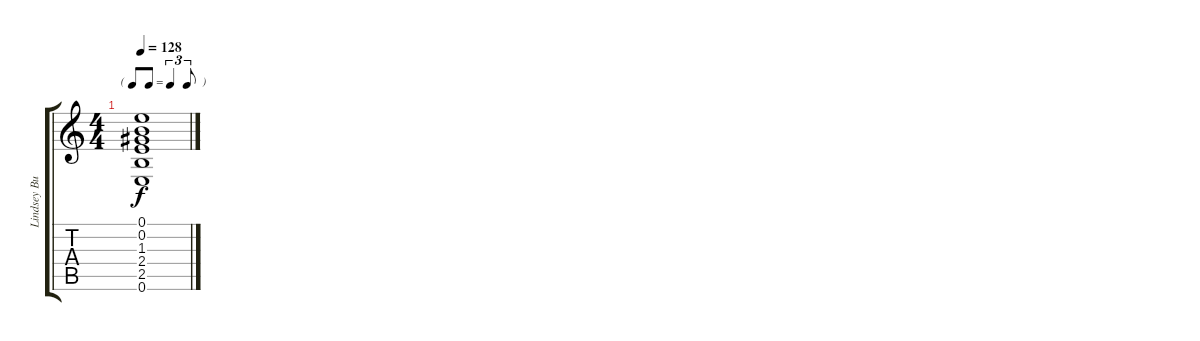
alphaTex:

\track ("Lindsey Buckingham - Lead Guitar" "Lindsey Bu") {instrument distortionguitar}
\staff {score tabs}
\tuning (E4 B3 G3 D3 A2 E2) {hide}
\ts (4 4)
\tf triplet8th
\tempo 128
\clef g2
\ks c
(0.1 0.2 1.3 2.4 2.5 0.6).1{dy f}
